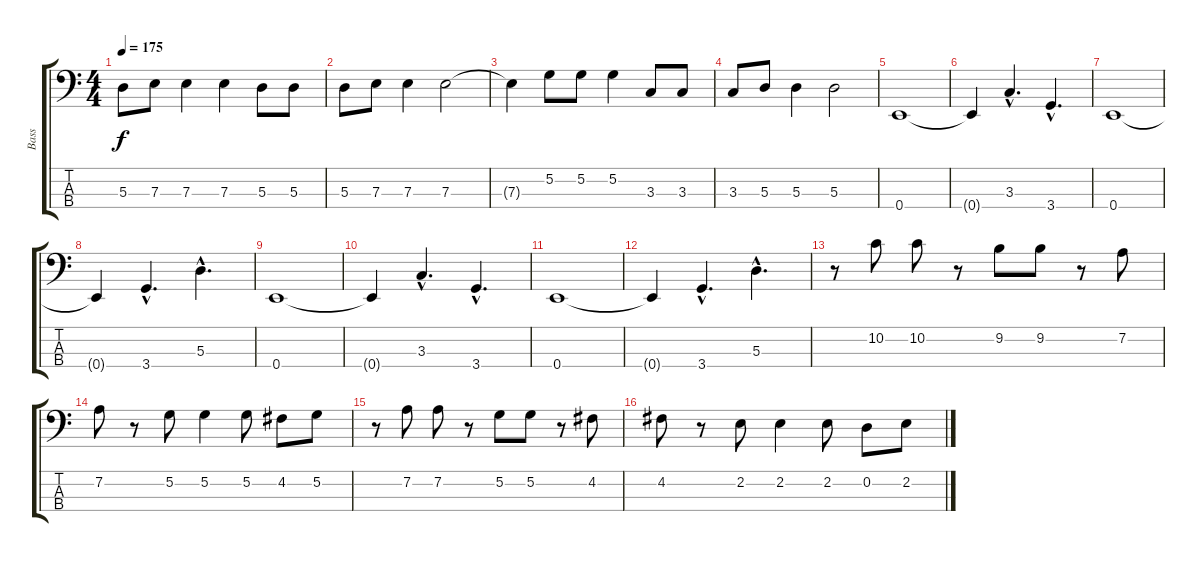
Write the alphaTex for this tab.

\track ("Bass" "Bass") {instrument electricbassfinger}
\staff {score tabs}
\tuning (G2 D2 A1 E1) {hide}
\ts (4 4)
\tempo 175
\clef f4
\ks c
5.3.8{dy f} 7.3.8 7.3.4 7.3.4 5.3.8 5.3.8 |
5.3.8 7.3.8 7.3.4 7.3.2 |
7.3{t}.4 5.2.8 5.2.8 5.2.4 3.3.8 3.3.8 |
3.3.8 5.3.8 5.3.4 5.3.2 |
0.4.1 |
0.4{t}.4 3.3{hac}.4{d} 3.4{hac}.4{d} |
0.4.1 |
0.4{t}.4 3.4{hac}.4{d} 5.3{hac}.4{d} |
0.4.1 |
0.4{t}.4 3.3{hac}.4{d} 3.4{hac}.4{d} |
0.4.1 |
0.4{t}.4 3.4{hac}.4{d} 5.3{hac}.4{d} |
r.8 10.2.8 10.2.8 r.8 9.2.8 9.2.8 r.8 7.2.8 |
7.2.8 r.8 5.2.8 5.2.4 5.2.8 4.2.8 5.2.8 |
r.8 7.2.8 7.2.8 r.8 5.2.8 5.2.8 r.8 4.2.8 |
4.2.8 r.8 2.2.8 2.2.4 2.2.8 0.2.8 2.2.8
